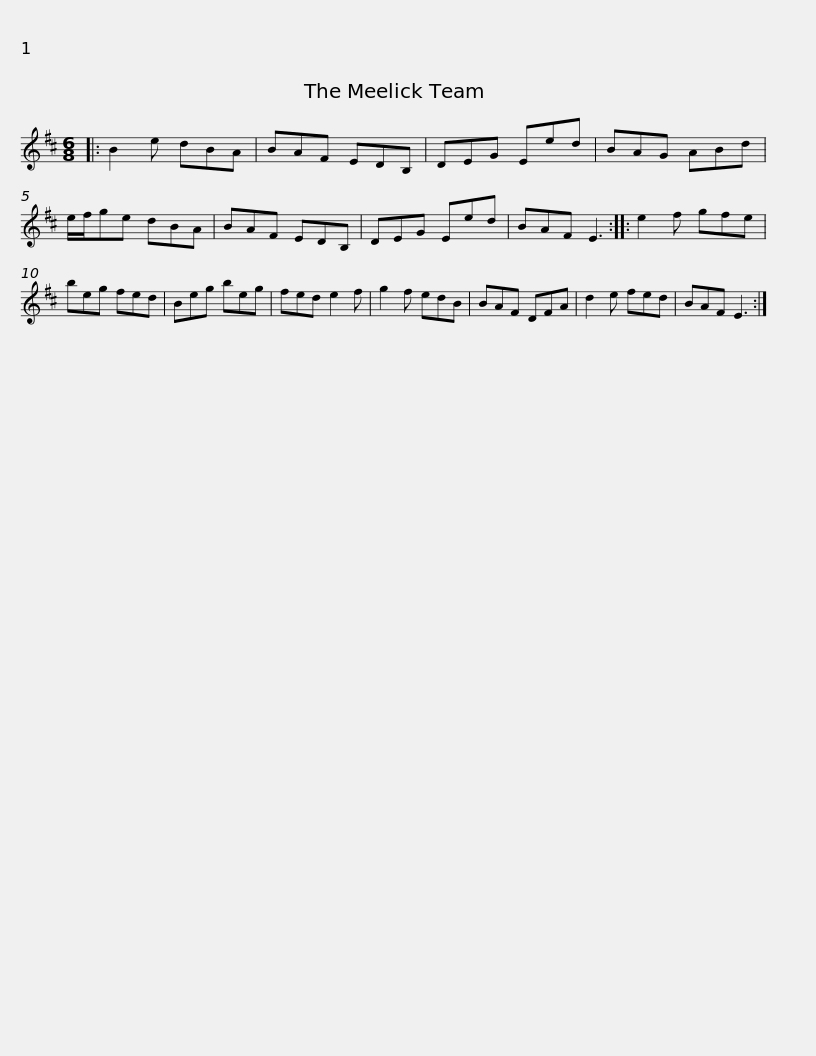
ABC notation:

X:1
L:1/8
M:6/8
I:linebreak $
K:D
V:1 treble
V:1
|: B2 e dBA | BAF EDB, | DEG Eed | BAG ABd | e/f/ge dBA | %5
 BAF EDB, | DEG Eed |$ BAF E3 :: e2 f gfe | beg fed | %10
 Beg beg | fed e2 f | g2 f edB | BAF DFA | d2 e fed |$ %15
 BAF E3 :| %16
